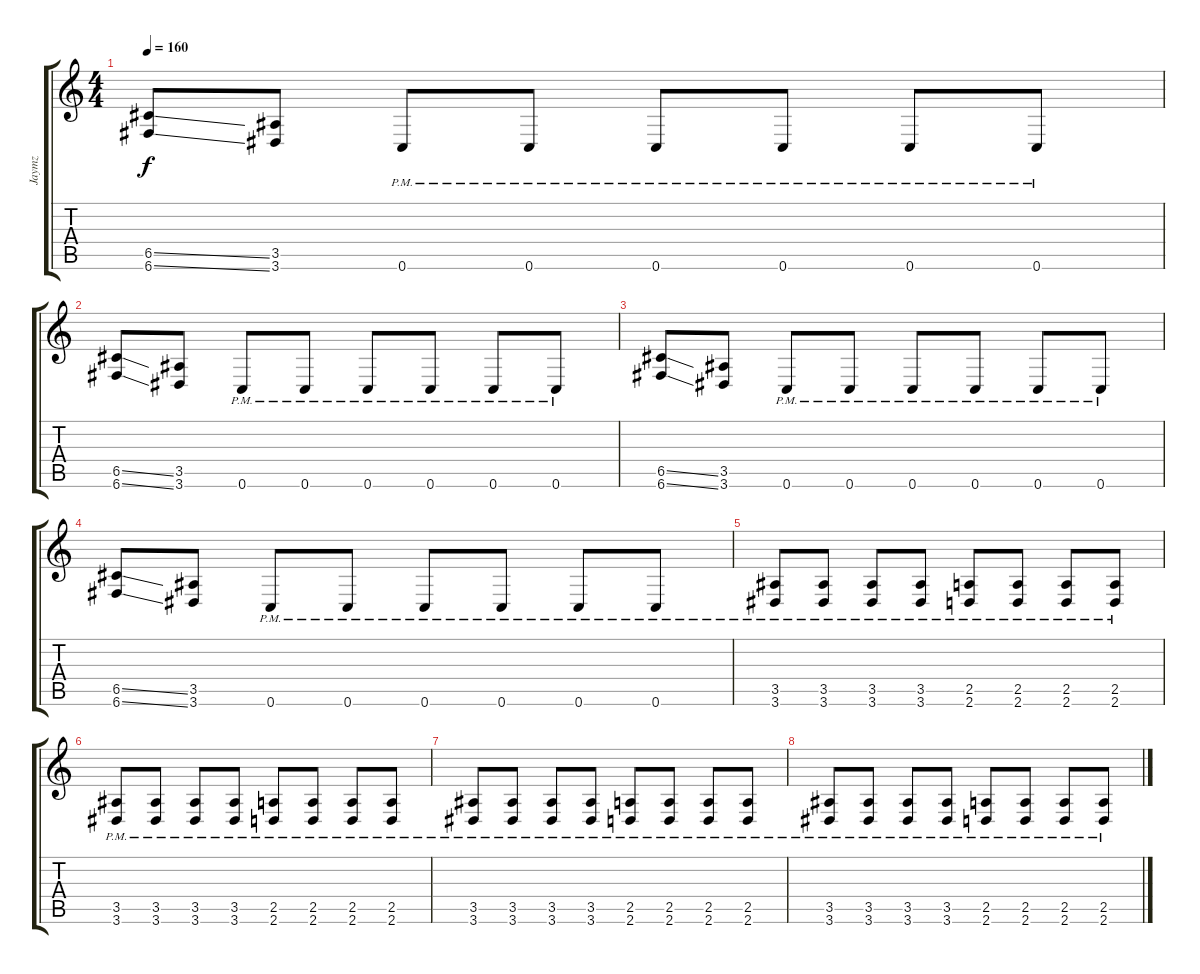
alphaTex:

\track ("Jaymz" "Jaymz") {instrument distortionguitar}
\staff {score tabs}
\tuning (D4 A3 F3 C3 G2 C2) {hide}
\ts (4 4)
\tempo 160
\clef g2
\ks c
(6.5{ss} 6.6{ss}).8{dy f} (3.5 3.6).8 0.6{pm}.8 0.6{pm}.8 0.6{pm}.8 0.6{pm}.8 0.6{pm}.8 0.6{pm}.8 |
(6.5{ss} 6.6{ss}).8 (3.5 3.6).8 0.6{pm}.8 0.6{pm}.8 0.6{pm}.8 0.6{pm}.8 0.6{pm}.8 0.6{pm}.8 |
(6.5{ss} 6.6{ss}).8 (3.5 3.6).8 0.6{pm}.8 0.6{pm}.8 0.6{pm}.8 0.6{pm}.8 0.6{pm}.8 0.6{pm}.8 |
(6.5{ss} 6.6{ss}).8 (3.5 3.6).8 0.6{pm}.8 0.6{pm}.8 0.6{pm}.8 0.6{pm}.8 0.6{pm}.8 0.6{pm}.8 |
(3.5{pm} 3.6{pm}).8 (3.5{pm} 3.6{pm}).8 (3.5{pm} 3.6{pm}).8 (3.5{pm} 3.6{pm}).8 (2.5{pm} 2.6{pm}).8 (2.5{pm} 2.6{pm}).8 (2.5{pm} 2.6{pm}).8 (2.5{pm} 2.6{pm}).8 |
(3.5{pm} 3.6{pm}).8 (3.5{pm} 3.6{pm}).8 (3.5{pm} 3.6{pm}).8 (3.5{pm} 3.6{pm}).8 (2.5{pm} 2.6{pm}).8 (2.5{pm} 2.6{pm}).8 (2.5{pm} 2.6{pm}).8 (2.5{pm} 2.6{pm}).8 |
(3.5{pm} 3.6{pm}).8 (3.5{pm} 3.6{pm}).8 (3.5{pm} 3.6{pm}).8 (3.5{pm} 3.6{pm}).8 (2.5{pm} 2.6{pm}).8 (2.5{pm} 2.6{pm}).8 (2.5{pm} 2.6{pm}).8 (2.5{pm} 2.6{pm}).8 |
(3.5{pm} 3.6{pm}).8 (3.5{pm} 3.6{pm}).8 (3.5{pm} 3.6{pm}).8 (3.5{pm} 3.6{pm}).8 (2.5{pm} 2.6{pm}).8 (2.5{pm} 2.6{pm}).8 (2.5{pm} 2.6{pm}).8 (2.5{pm} 2.6{pm}).8
